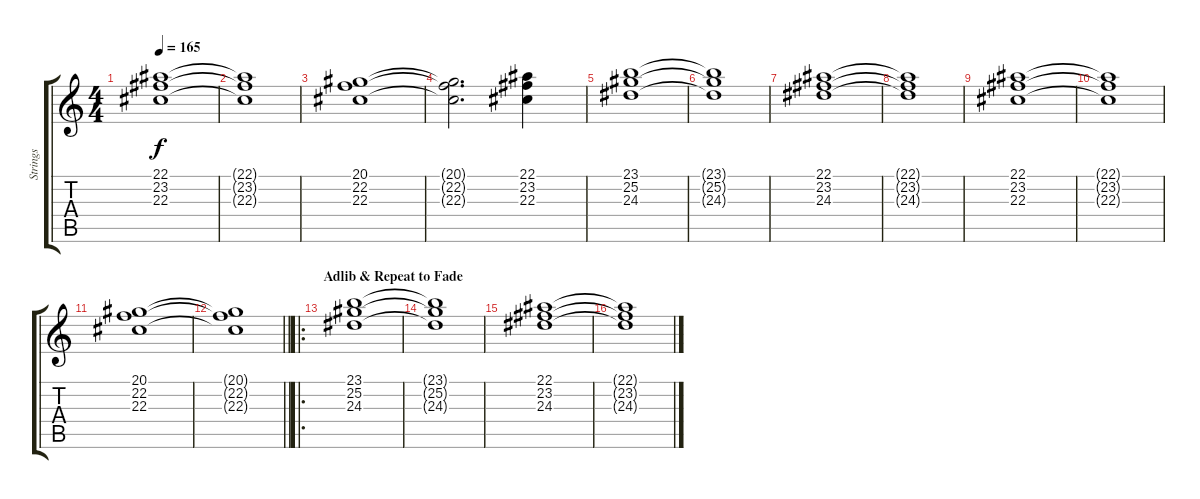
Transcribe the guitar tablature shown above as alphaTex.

\track ("Strings" "Strings") {instrument stringensemble1}
\staff {score tabs}
\tuning (C4 G3 Eb3 Bb2 F2 C2) {hide}
\ts (4 4)
\tempo 165
\clef g2
\ks c
(22.1 23.2 22.3).1{dy f} |
(22.1{t} 23.2{t} 22.3{t}).1 |
(20.1 22.2 22.3).1 |
(20.1{t} 22.2{t} 22.3{t}).2{d} (22.1 23.2 22.3).4 |
(23.1 25.2 24.3).1 |
(23.1{t} 25.2{t} 24.3{t}).1 |
(22.1 23.2 24.3).1 |
(22.1{t} 23.2{t} 24.3{t}).1 |
(22.1 23.2 22.3).1 |
(22.1{t} 23.2{t} 22.3{t}).1 |
(20.1 22.2 22.3).1 |
\barLineRight lightlight
(20.1{t} 22.2{t} 22.3{t}).1 |
\ro
\section ("" "Adlib & Repeat to Fade")
(23.1 25.2 24.3).1 |
(23.1{t} 25.2{t} 24.3{t}).1 |
(22.1 23.2 24.3).1 |
(22.1{t} 23.2{t} 24.3{t}).1
